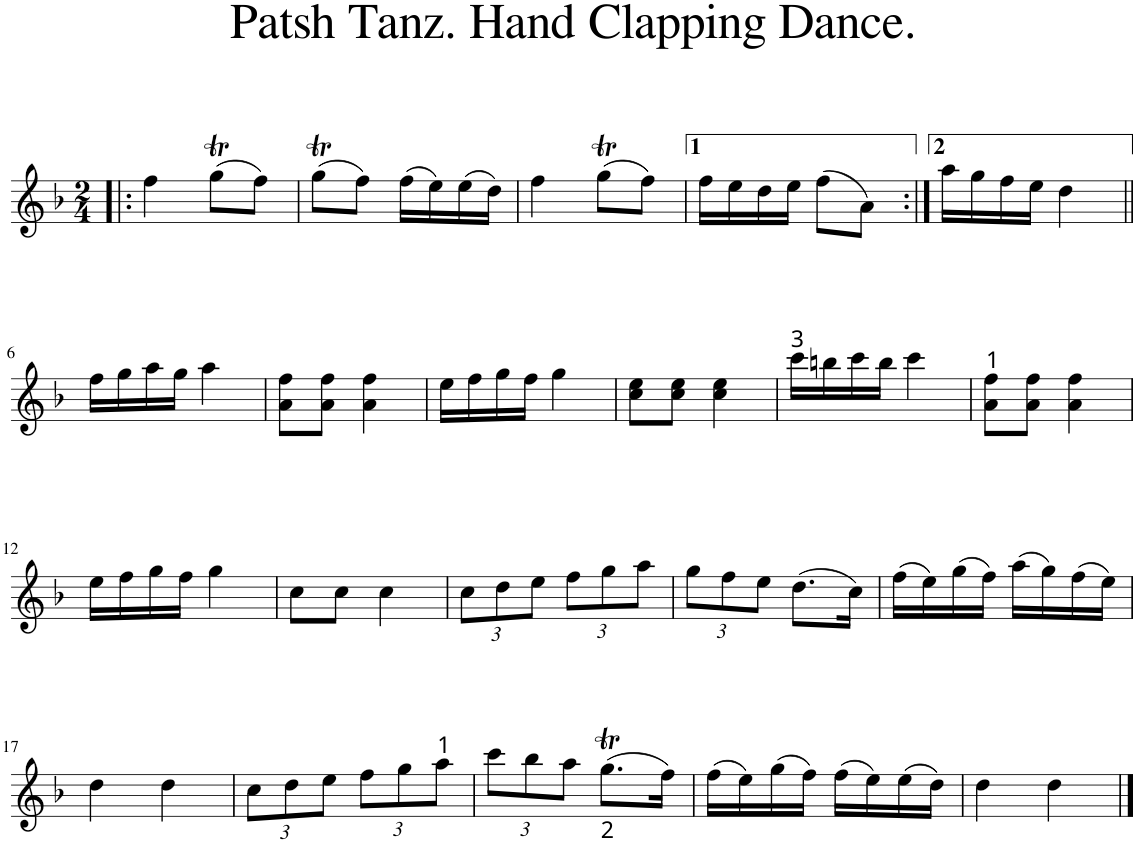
**kern
*part1
*staff1
*I"Piano
*I'Pno.
*clefG2
*k[b-]
*d:
*M2/4
=1!|:
4ff\
(8ggT\L
8ff\J)
=2
(8ggT\L
8ff\J)
(16ff\LL
16ee\)
(16ee\
16dd\JJ)
=3
4ff\
(8ggT\L
8ff\J)
=4
16ff\LL
16ee\
16dd\
16ee\JJ
(8ff\L
8a\J)
=5:|!
16aa\LL
16gg\
16ff\
16ee\JJ
4dd\
!!LO:LB:g=z
=6||
16ff\LL
16gg\
16aa\
16gg\JJ
4aa\
=7
8a\ 8ff\L
8a\ 8ff\J
4a\ 4ff\
=8
16ee\LL
16ff\
16gg\
16ff\JJ
4gg\
=9
8cc\ 8ee\L
8cc\ 8ee\J
4cc\ 4ee\
=10
16ccc\LL
16bbn\
16ccc\
16bb\JJ
4ccc\
=11
8a\ 8ff\L
8a\ 8ff\J
4a\ 4ff\
!!LO:LB:g=z
=12
16ee\LL
16ff\
16gg\
16ff\JJ
4gg\
=13
8cc\L
8cc\J
4cc\
=14
*Xbrackettup
12cc\L
12dd\
12ee\J
12ff\L
12gg\
12aa\J
=15
12gg\L
12ff\
12ee\J
(8.dd\L
16cc\Jk)
=16
(16ff\LL
16ee\)
(16gg\
16ff\JJ)
(16aa\LL
16gg\)
(16ff\
16ee\JJ)
!!LO:LB:g=z
=17
4dd\
4dd\
=18
12cc\L
12dd\
12ee\J
12ff\L
12gg\
12aa\J
=19
12ccc\L
12bb-\
12aa\J
(8.ggT<\L
16ff\Jk)
=20
(16ff\LL
16ee\)
(16gg\
16ff\JJ)
(16ff\LL
16ee\)
(16ee\
16dd\JJ)
=21
4dd\
4dd\
==
*-
